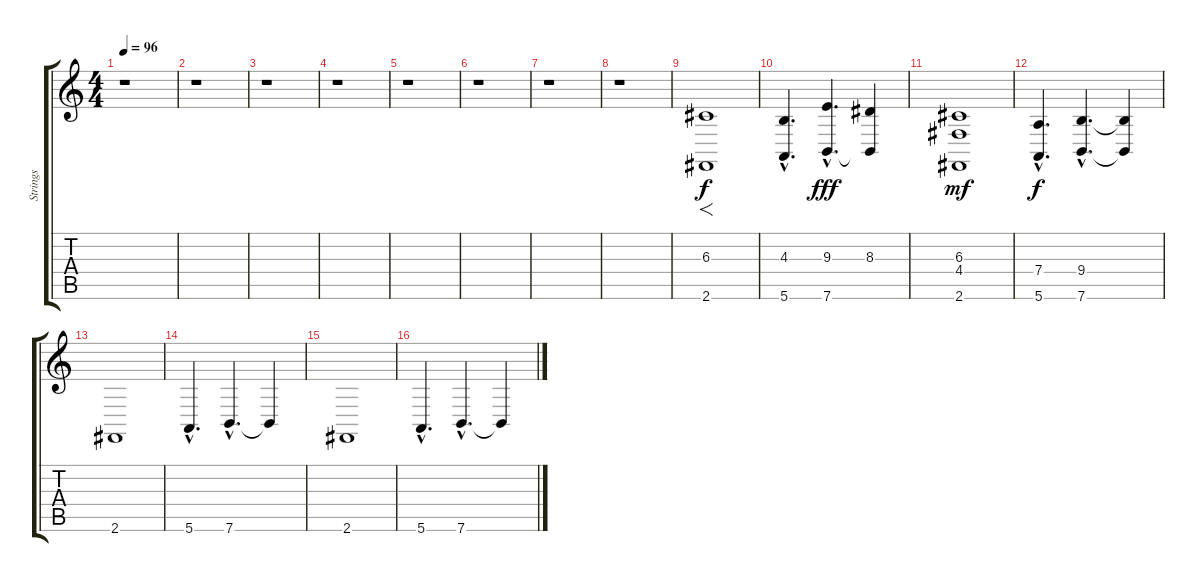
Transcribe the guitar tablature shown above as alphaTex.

\track ("Strings" "Strings") {instrument stringensemble1}
\staff {score tabs}
\tuning (E4 B3 G3 D3 A2 E2) {hide}
\ts (4 4)
\tempo 96
\clef g2
\ks c
r.1{dy f} |
r.1 |
r.1 |
r.1 |
r.1 |
r.1 |
r.1 |
r.1 |
(6.3 2.6).1{f} |
(4.3{hac} 5.6{hac}).4{d} (9.3{hac} 7.6{hac}).4{d dy fff} (8.3 7.6{t}).4 |
(6.3 4.4 2.6).1{dy mf} |
(7.4{hac} 5.6{hac}).4{d dy f} (9.4{hac} 7.6{hac}).4{d} (9.4{t} 7.6{t}).4 |
2.6.1 |
5.6{hac}.4{d} 7.6{hac}.4{d} 7.6{t}.4 |
2.6.1 |
5.6{hac}.4{d} 7.6{hac}.4{d} 7.6{t}.4
